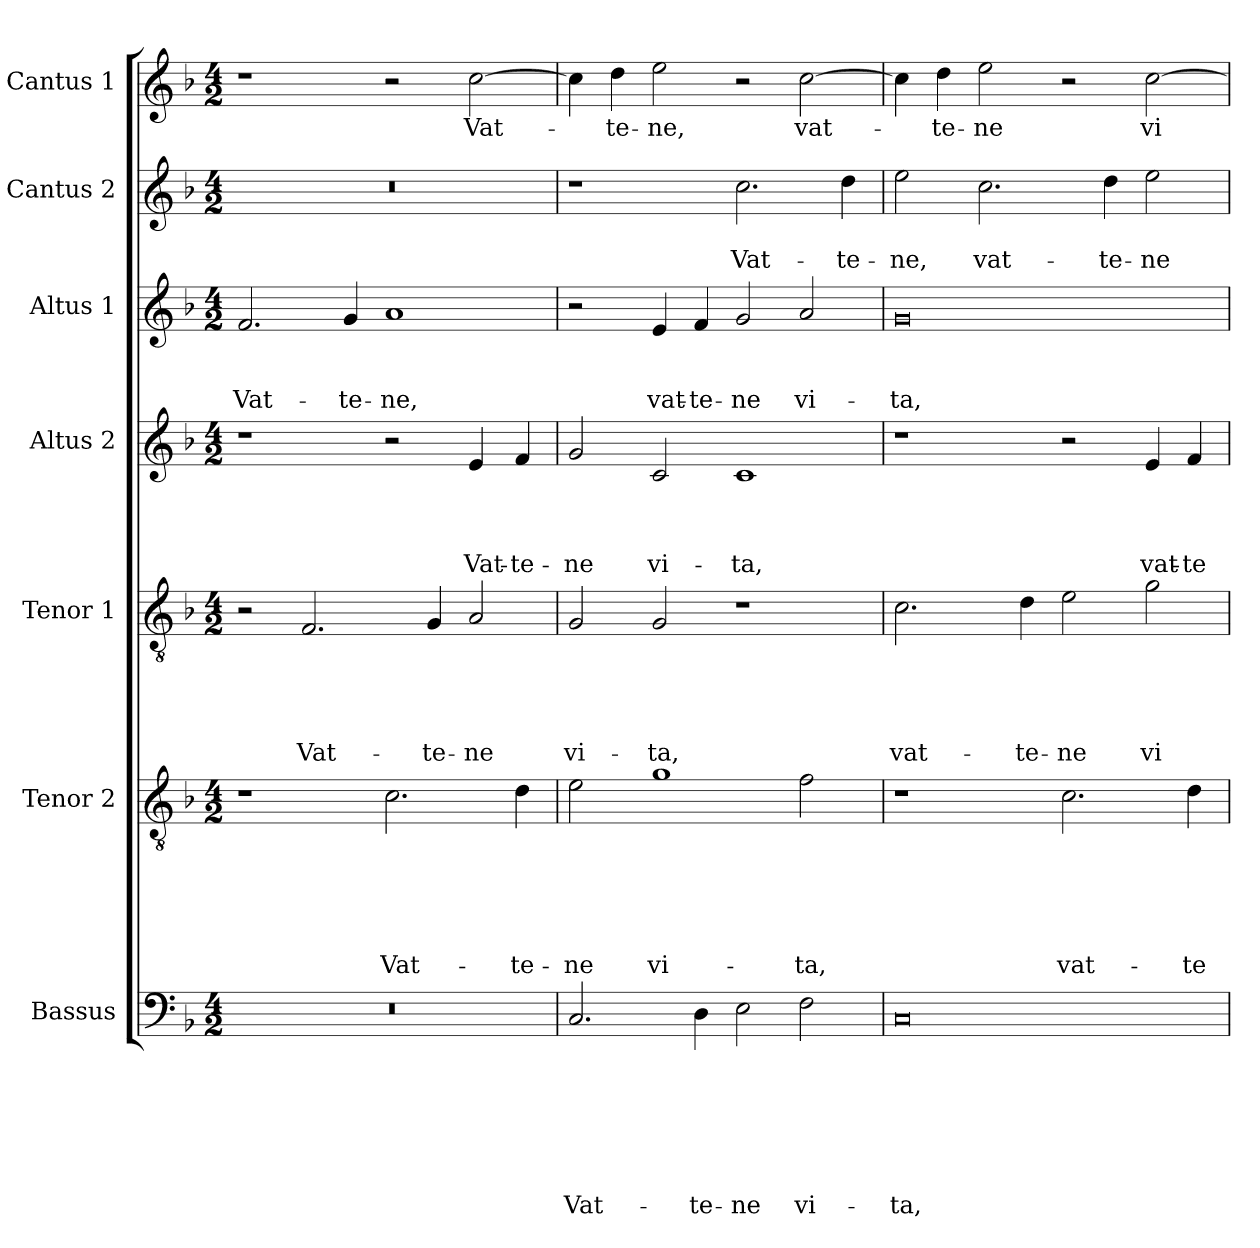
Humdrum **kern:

**kern	**text	**text	**text	**text	**text	**text	**text	**kern	**text	**text	**text	**text	**text	**text	**kern	**text	**text	**text	**text	**text	**kern	**text	**text	**text	**text	**kern	**text	**text	**text	**kern	**text	**text	**kern	**text
*part7	*part7	*part7	*part7	*part7	*part7	*part7	*part7	*part6	*part6	*part6	*part6	*part6	*part6	*part6	*part5	*part5	*part5	*part5	*part5	*part5	*part4	*part4	*part4	*part4	*part4	*part3	*part3	*part3	*part3	*part2	*part2	*part2	*part1	*part1
*staff7	*staff7	*staff7	*staff7	*staff7	*staff7	*staff7	*staff7	*staff6	*staff6	*staff6	*staff6	*staff6	*staff6	*staff6	*staff5	*staff5	*staff5	*staff5	*staff5	*staff5	*staff4	*staff4	*staff4	*staff4	*staff4	*staff3	*staff3	*staff3	*staff3	*staff2	*staff2	*staff2	*staff1	*staff1
*I"Bassus	*	*	*	*	*	*	*	*I"Tenor 2	*	*	*	*	*	*	*I"Tenor 1	*	*	*	*	*	*I"Altus 2	*	*	*	*	*I"Altus 1	*	*	*	*I"Cantus 2	*	*	*I"Cantus 1	*
*clefF4	*	*	*	*	*	*	*	*clefGv2	*	*	*	*	*	*	*clefGv2	*	*	*	*	*	*clefG2	*	*	*	*	*clefG2	*	*	*	*clefG2	*	*	*clefG2	*
*k[b-]	*	*	*	*	*	*	*	*k[b-]	*	*	*	*	*	*	*k[b-]	*	*	*	*	*	*k[b-]	*	*	*	*	*k[b-]	*	*	*	*k[b-]	*	*	*k[b-]	*
*d:	*	*	*	*	*	*	*	*d:	*	*	*	*	*	*	*d:	*	*	*	*	*	*d:	*	*	*	*	*d:	*	*	*	*d:	*	*	*d:	*
*M4/2	*	*	*	*	*	*	*	*M4/2	*	*	*	*	*	*	*M4/2	*	*	*	*	*	*M4/2	*	*	*	*	*M4/2	*	*	*	*M4/2	*	*	*M4/2	*
=1	=1	=1	=1	=1	=1	=1	=1	=1	=1	=1	=1	=1	=1	=1	=1	=1	=1	=1	=1	=1	=1	=1	=1	=1	=1	=1	=1	=1	=1	=1	=1	=1	=1	=1
!	!	!	!	!	!	!	!	!	!	!	!	!	!	!	!	!	!	!	!	!	!	!	!	!	!	!	!	!	!LO:LY:b	!	!	!	!	!
0r	.	.	.	.	.	.	.	1r	.	.	.	.	.	.	2r	.	.	.	.	.	1r	.	.	.	.	2.f/	.	.	Vat-	0r	.	.	1r	.
!	!	!	!	!	!	!	!	!	!	!	!	!	!	!	!	!	!	!	!	!LO:LY:b	!	!	!	!	!	!	!	!	!	!	!	!	!	!
.	.	.	.	.	.	.	.	.	.	.	.	.	.	.	2.F/	.	.	.	.	Vat-	.	.	.	.	.	.	.	.	.	.	.	.	.	.
!	!	!	!	!	!	!	!	!	!	!	!	!	!	!	!	!	!	!	!	!	!	!	!	!	!	!	!	!	!LO:LY:b	!	!	!	!	!
.	.	.	.	.	.	.	.	.	.	.	.	.	.	.	.	.	.	.	.	.	.	.	.	.	.	4g/	.	.	-te-	.	.	.	.	.
!	!	!	!	!	!	!	!	!	!	!	!	!	!	!LO:LY:b	!	!	!	!	!	!	!	!	!	!	!	!	!	!	!LO:LY:b	!	!	!	!	!
.	.	.	.	.	.	.	.	2.c\	.	.	.	.	.	Vat-	.	.	.	.	.	.	2r	.	.	.	.	1a	.	.	-ne,	.	.	.	2r	.
!	!	!	!	!	!	!	!	!	!	!	!	!	!	!	!	!	!	!	!	!LO:LY:b	!	!	!	!	!	!	!	!	!	!	!	!	!	!
.	.	.	.	.	.	.	.	.	.	.	.	.	.	.	4G/	.	.	.	.	-te-	.	.	.	.	.	.	.	.	.	.	.	.	.	.
!	!	!	!	!	!	!	!	!	!	!	!	!	!	!	!	!	!	!	!	!LO:LY:b	!	!	!	!	!LO:LY:b	!	!	!	!	!	!	!	!	!LO:LY:b
.	.	.	.	.	.	.	.	.	.	.	.	.	.	.	2A/	.	.	.	.	-ne	4e/	.	.	.	Vat-	.	.	.	.	.	.	.	[2cc\	Vat-
!	!	!	!	!	!	!	!	!	!	!	!	!	!	!LO:LY:b	!	!	!	!	!	!	!	!	!	!	!LO:LY:b	!	!	!	!	!	!	!	!	!
.	.	.	.	.	.	.	.	4d\	.	.	.	.	.	-te-	.	.	.	.	.	.	4f/	.	.	.	-te-	.	.	.	.	.	.	.	.	.
=2	=2	=2	=2	=2	=2	=2	=2	=2	=2	=2	=2	=2	=2	=2	=2	=2	=2	=2	=2	=2	=2	=2	=2	=2	=2	=2	=2	=2	=2	=2	=2	=2	=2	=2
!	!	!	!	!	!	!	!LO:LY:b	!	!	!	!	!	!	!LO:LY:b	!	!	!	!	!	!LO:LY:b	!	!	!	!	!LO:LY:b	!	!	!	!	!	!	!	!	!
2.C/	.	.	.	.	.	.	Vat-	2e\	.	.	.	.	.	-ne	2G/	.	.	.	.	vi-	2g/	.	.	.	-ne	2r	.	.	.	1r	.	.	4cc\]	.
!	!	!	!	!	!	!	!	!	!	!	!	!	!	!	!	!	!	!	!	!	!	!	!	!	!	!	!	!	!	!	!	!	!	!LO:LY:b
.	.	.	.	.	.	.	.	.	.	.	.	.	.	.	.	.	.	.	.	.	.	.	.	.	.	.	.	.	.	.	.	.	4dd\	-te-
!	!	!	!	!	!	!	!	!	!	!	!	!	!	!LO:LY:b	!	!	!	!	!	!LO:LY:b	!	!	!	!	!LO:LY:b	!	!	!	!LO:LY:b	!	!	!	!	!LO:LY:b
.	.	.	.	.	.	.	.	1g	.	.	.	.	.	vi-	2G/	.	.	.	.	-ta,	2c/	.	.	.	vi-	4e/	.	.	vat-	.	.	.	2ee\	-ne,
!	!	!	!	!	!	!	!LO:LY:b	!	!	!	!	!	!	!	!	!	!	!	!	!	!	!	!	!	!	!	!	!	!LO:LY:b	!	!	!	!	!
4D\	.	.	.	.	.	.	-te-	.	.	.	.	.	.	.	.	.	.	.	.	.	.	.	.	.	.	4f/	.	.	-te-	.	.	.	.	.
!	!	!	!	!	!	!	!LO:LY:b	!	!	!	!	!	!	!	!	!	!	!	!	!	!	!	!	!	!LO:LY:b	!	!	!	!LO:LY:b	!	!	!LO:LY:b	!	!
2E\	.	.	.	.	.	.	-ne	.	.	.	.	.	.	.	1r	.	.	.	.	.	1c	.	.	.	-ta,	2g/	.	.	-ne	2.cc\	.	Vat-	2r	.
!	!	!	!	!	!	!	!LO:LY:b	!	!	!	!	!	!	!LO:LY:b	!	!	!	!	!	!	!	!	!	!	!	!	!	!	!LO:LY:b	!	!	!	!	!LO:LY:b
2F\	.	.	.	.	.	.	vi-	2f\	.	.	.	.	.	-ta,	.	.	.	.	.	.	.	.	.	.	.	2a/	.	.	vi-	.	.	.	[2cc\	vat-
!	!	!	!	!	!	!	!	!	!	!	!	!	!	!	!	!	!	!	!	!	!	!	!	!	!	!	!	!	!	!	!	!LO:LY:b	!	!
.	.	.	.	.	.	.	.	.	.	.	.	.	.	.	.	.	.	.	.	.	.	.	.	.	.	.	.	.	.	4dd\	.	-te-	.	.
=3	=3	=3	=3	=3	=3	=3	=3	=3	=3	=3	=3	=3	=3	=3	=3	=3	=3	=3	=3	=3	=3	=3	=3	=3	=3	=3	=3	=3	=3	=3	=3	=3	=3	=3
!	!	!	!	!	!	!	!LO:LY:b	!	!	!	!	!	!	!	!	!	!	!	!	!LO:LY:b	!	!	!	!	!	!	!	!	!LO:LY:b	!	!	!LO:LY:b	!	!
0C	.	.	.	.	.	.	-ta,	1r	.	.	.	.	.	.	2.c\	.	.	.	.	vat-	1r	.	.	.	.	0g	.	.	-ta,	2ee\	.	-ne,	4cc\]	.
!	!	!	!	!	!	!	!	!	!	!	!	!	!	!	!	!	!	!	!	!	!	!	!	!	!	!	!	!	!	!	!	!	!	!LO:LY:b
.	.	.	.	.	.	.	.	.	.	.	.	.	.	.	.	.	.	.	.	.	.	.	.	.	.	.	.	.	.	.	.	.	4dd\	-te-
!	!	!	!	!	!	!	!	!	!	!	!	!	!	!	!	!	!	!	!	!	!	!	!	!	!	!	!	!	!	!	!	!LO:LY:b	!	!LO:LY:b
.	.	.	.	.	.	.	.	.	.	.	.	.	.	.	.	.	.	.	.	.	.	.	.	.	.	.	.	.	.	2.cc\	.	vat-	2ee\	-ne
!	!	!	!	!	!	!	!	!	!	!	!	!	!	!	!	!	!	!	!	!LO:LY:b	!	!	!	!	!	!	!	!	!	!	!	!	!	!
.	.	.	.	.	.	.	.	.	.	.	.	.	.	.	4d\	.	.	.	.	-te-	.	.	.	.	.	.	.	.	.	.	.	.	.	.
!	!	!	!	!	!	!	!	!	!	!	!	!	!	!LO:LY:b	!	!	!	!	!	!LO:LY:b	!	!	!	!	!	!	!	!	!	!	!	!	!	!
.	.	.	.	.	.	.	.	2.c\	.	.	.	.	.	vat-	2e\	.	.	.	.	-ne	2r	.	.	.	.	.	.	.	.	.	.	.	2r	.
!	!	!	!	!	!	!	!	!	!	!	!	!	!	!	!	!	!	!	!	!	!	!	!	!	!	!	!	!	!	!	!	!LO:LY:b	!	!
.	.	.	.	.	.	.	.	.	.	.	.	.	.	.	.	.	.	.	.	.	.	.	.	.	.	.	.	.	.	4dd\	.	-te-	.	.
!	!	!	!	!	!	!	!	!	!	!	!	!	!	!	!	!	!	!	!	!LO:LY:b	!	!	!	!	!LO:LY:b	!	!	!	!	!	!	!LO:LY:b	!	!LO:LY:b
.	.	.	.	.	.	.	.	.	.	.	.	.	.	.	2g\	.	.	.	.	vi-	4e/	.	.	.	vat-	.	.	.	.	2ee\	.	-ne	[2cc\	vi-
!	!	!	!	!	!	!	!	!	!	!	!	!	!	!LO:LY:b	!	!	!	!	!	!	!	!	!	!	!LO:LY:b	!	!	!	!	!	!	!	!	!
.	.	.	.	.	.	.	.	4d\	.	.	.	.	.	-te-	.	.	.	.	.	.	4f/	.	.	.	-te-	.	.	.	.	.	.	.	.	.
=	=	=	=	=	=	=	=	=	=	=	=	=	=	=	=	=	=	=	=	=	=	=	=	=	=	=	=	=	=	=	=	=	=	=
*-	*-	*-	*-	*-	*-	*-	*-	*-	*-	*-	*-	*-	*-	*-	*-	*-	*-	*-	*-	*-	*-	*-	*-	*-	*-	*-	*-	*-	*-	*-	*-	*-	*-	*-
